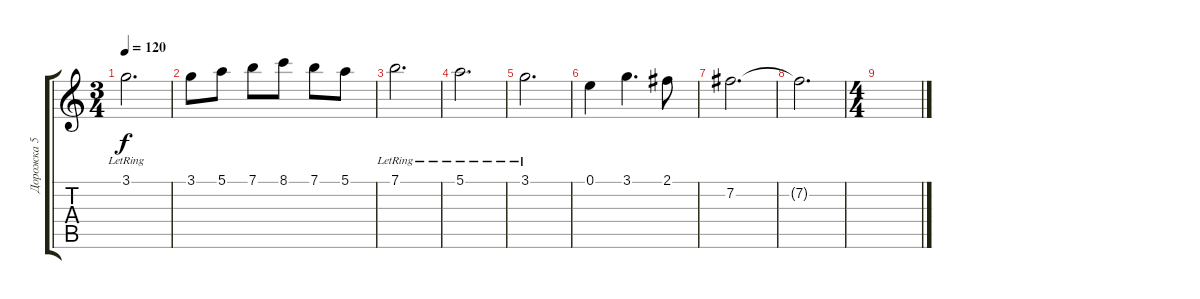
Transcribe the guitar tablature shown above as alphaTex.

\track ("Дорожка 5" "Дорожка 5") {instrument overdrivenguitar}
\staff {score tabs}
\tuning (E4 B3 G3 D3 A2 E2) {hide}
\ts (3 4)
\tempo 120
\clef g2
\ks c
3.1{lr}.2{d dy f} |
3.1.8 5.1.8 7.1.8 8.1.8 7.1.8 5.1.8 |
7.1{lr}.2{d} |
5.1{lr}.2{d} |
3.1{lr}.2{d} |
0.1.4 3.1.4{d} 2.1.8 |
7.2.2{d} |
7.2{t}.2{d} |
\ts (4 4)
